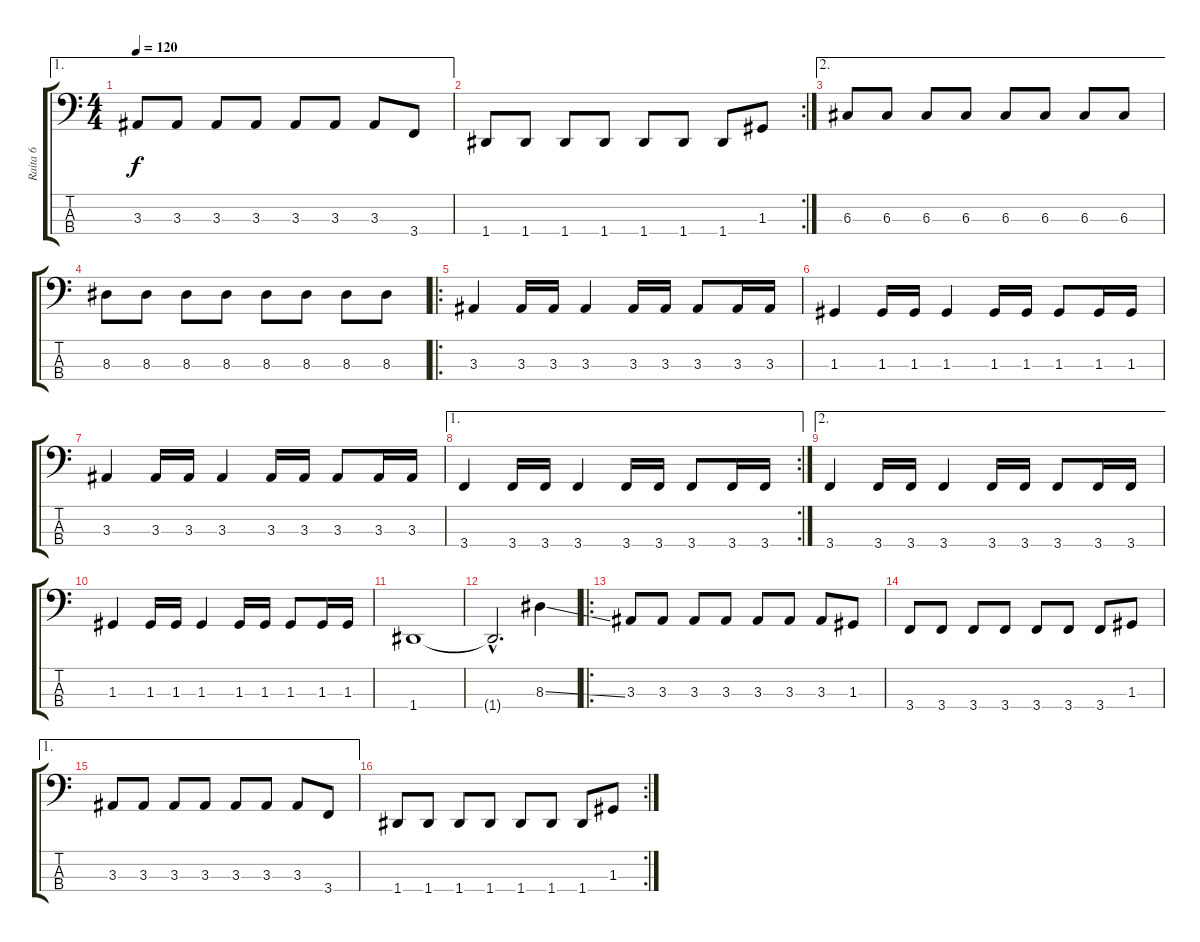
\track ("Raita 6" "Raita 6") {instrument electricbassfinger}
\staff {score tabs}
\tuning (F2 C2 G1 D1) {hide}
\ae 1
\ts (4 4)
\tempo 120
\clef f4
\ks c
3.3.8{dy f} 3.3.8 3.3.8 3.3.8 3.3.8 3.3.8 3.3.8 3.4.8 |
\rc 2
1.4.8 1.4.8 1.4.8 1.4.8 1.4.8 1.4.8 1.4.8 1.3.8 |
\ae 2
6.3.8 6.3.8 6.3.8 6.3.8 6.3.8 6.3.8 6.3.8 6.3.8 |
8.3.8 8.3.8 8.3.8 8.3.8 8.3.8 8.3.8 8.3.8 8.3.8 |
\ro
3.3.4 3.3.16 3.3.16 3.3.4 3.3.16 3.3.16 3.3.8 3.3.16 3.3.16 |
1.3.4 1.3.16 1.3.16 1.3.4 1.3.16 1.3.16 1.3.8 1.3.16 1.3.16 |
3.3.4 3.3.16 3.3.16 3.3.4 3.3.16 3.3.16 3.3.8 3.3.16 3.3.16 |
\ae 1
\rc 2
3.4.4 3.4.16 3.4.16 3.4.4 3.4.16 3.4.16 3.4.8 3.4.16 3.4.16 |
\ae 2
3.4.4 3.4.16 3.4.16 3.4.4 3.4.16 3.4.16 3.4.8 3.4.16 3.4.16 |
1.3.4 1.3.16 1.3.16 1.3.4 1.3.16 1.3.16 1.3.8 1.3.16 1.3.16 |
1.4.1 |
1.4{hac t}.2{d} 8.3{ss}.4 |
\ro
3.3.8 3.3.8 3.3.8 3.3.8 3.3.8 3.3.8 3.3.8 1.3.8 |
3.4.8 3.4.8 3.4.8 3.4.8 3.4.8 3.4.8 3.4.8 1.3.8 |
\ae 1
3.3.8 3.3.8 3.3.8 3.3.8 3.3.8 3.3.8 3.3.8 3.4.8 |
\rc 2
1.4.8 1.4.8 1.4.8 1.4.8 1.4.8 1.4.8 1.4.8 1.3.8
